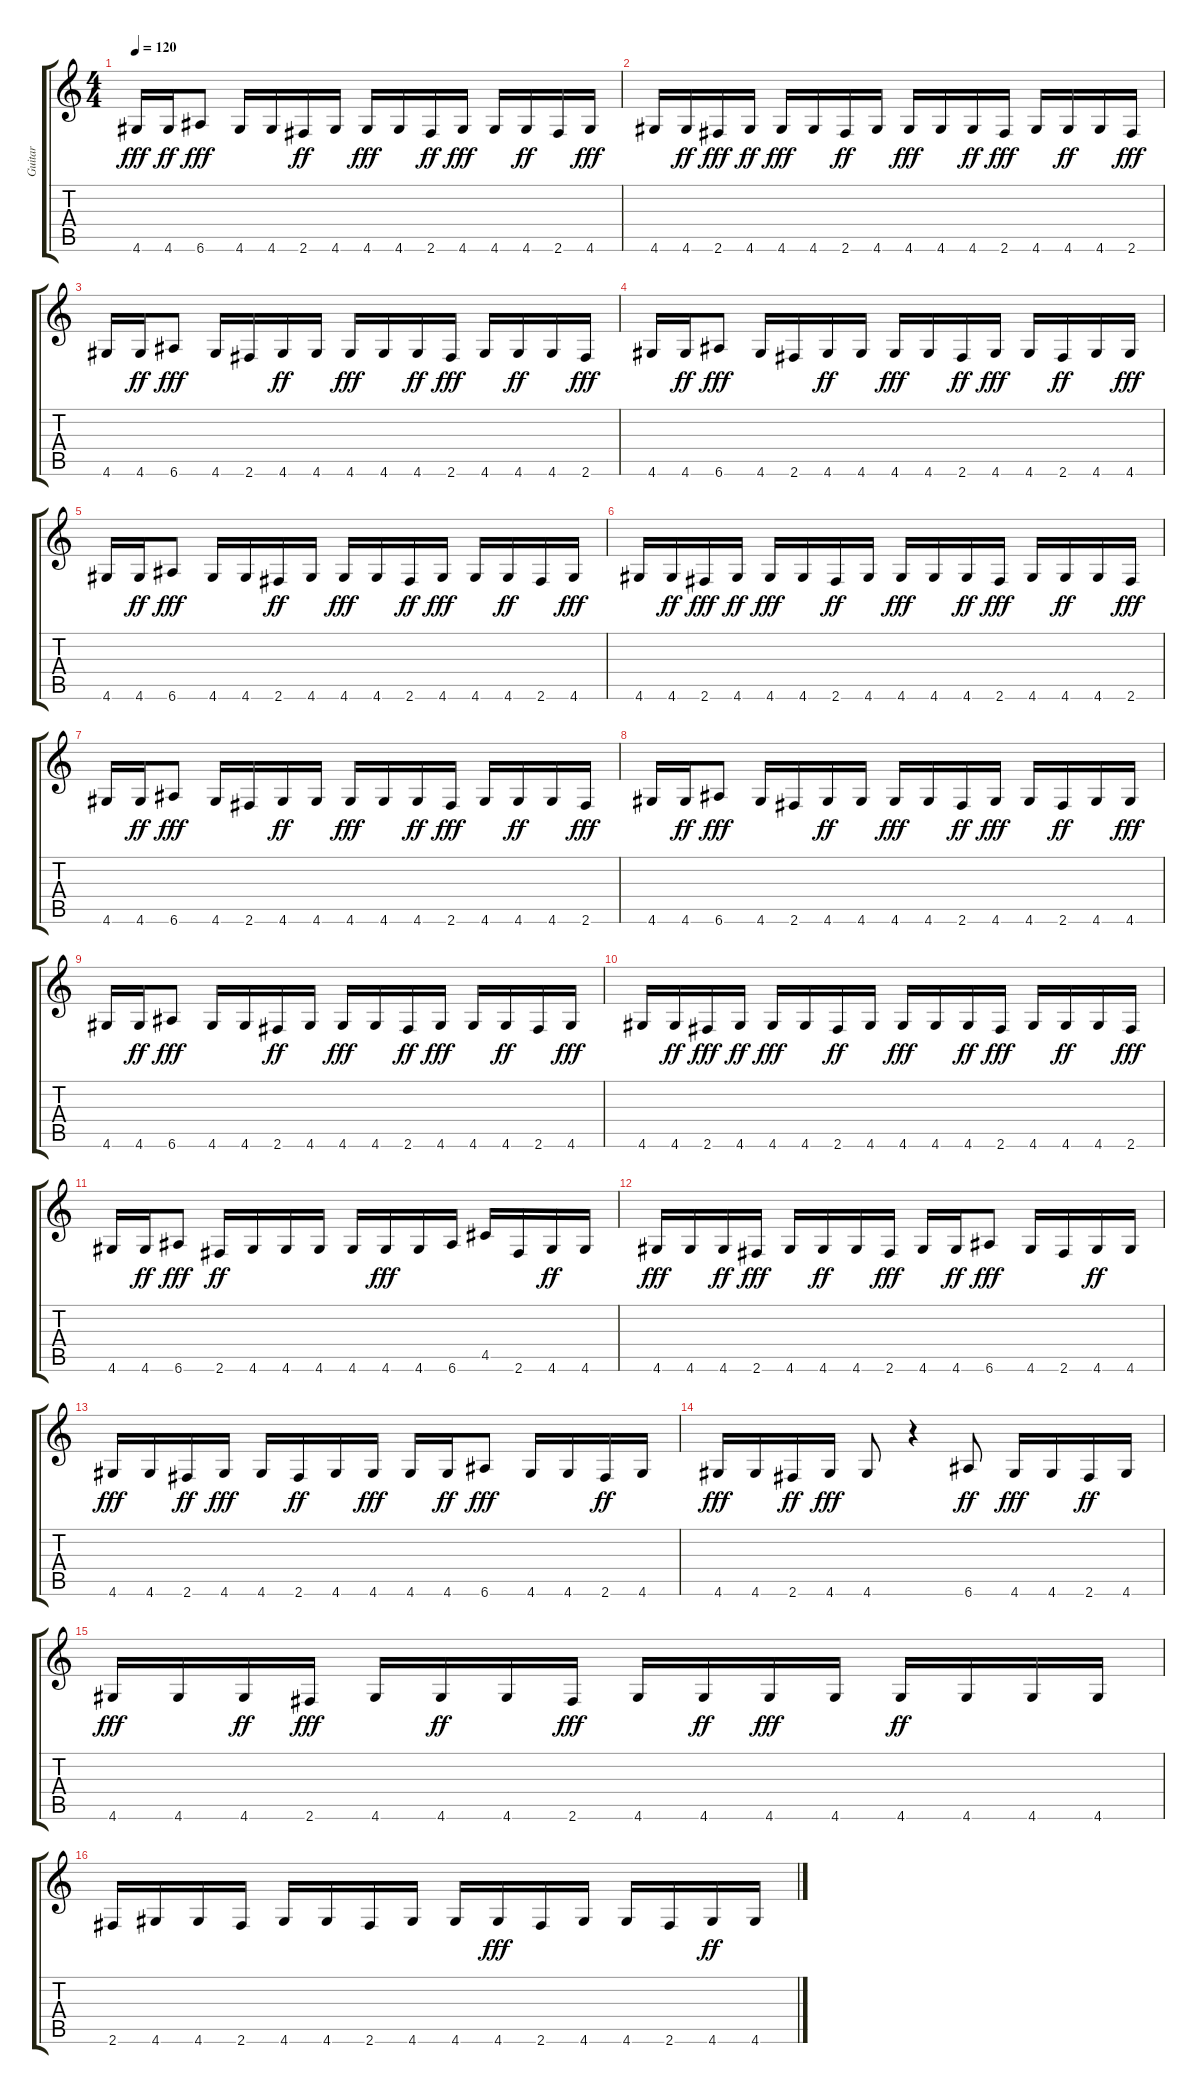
\track ("Guitar" "Guitar") {instrument acousticguitarnylon}
\staff {score tabs}
\tuning (E4 B3 G3 D3 A2 E2) {hide}
\ts (4 4)
\tempo 120
\clef g2
\ks c
4.6.16{dy fff} 4.6.16{dy ff} 6.6.8{dy fff} 4.6.16 4.6.16 2.6.16{dy ff} 4.6.16 4.6.16{dy fff} 4.6.16 2.6.16{dy ff} 4.6.16{dy fff} 4.6.16 4.6.16{dy ff} 2.6.16 4.6.16{dy fff} |
4.6.16 4.6.16{dy ff} 2.6.16{dy fff} 4.6.16{dy ff} 4.6.16{dy fff} 4.6.16 2.6.16{dy ff} 4.6.16 4.6.16{dy fff} 4.6.16 4.6.16{dy ff} 2.6.16{dy fff} 4.6.16 4.6.16{dy ff} 4.6.16 2.6.16{dy fff} |
4.6.16 4.6.16{dy ff} 6.6.8{dy fff} 4.6.16 2.6.16 4.6.16{dy ff} 4.6.16 4.6.16{dy fff} 4.6.16 4.6.16{dy ff} 2.6.16{dy fff} 4.6.16 4.6.16{dy ff} 4.6.16 2.6.16{dy fff} |
4.6.16 4.6.16{dy ff} 6.6.8{dy fff} 4.6.16 2.6.16 4.6.16{dy ff} 4.6.16 4.6.16{dy fff} 4.6.16 2.6.16{dy ff} 4.6.16{dy fff} 4.6.16 2.6.16{dy ff} 4.6.16 4.6.16{dy fff} |
4.6.16 4.6.16{dy ff} 6.6.8{dy fff} 4.6.16 4.6.16 2.6.16{dy ff} 4.6.16 4.6.16{dy fff} 4.6.16 2.6.16{dy ff} 4.6.16{dy fff} 4.6.16 4.6.16{dy ff} 2.6.16 4.6.16{dy fff} |
4.6.16 4.6.16{dy ff} 2.6.16{dy fff} 4.6.16{dy ff} 4.6.16{dy fff} 4.6.16 2.6.16{dy ff} 4.6.16 4.6.16{dy fff} 4.6.16 4.6.16{dy ff} 2.6.16{dy fff} 4.6.16 4.6.16{dy ff} 4.6.16 2.6.16{dy fff} |
4.6.16 4.6.16{dy ff} 6.6.8{dy fff} 4.6.16 2.6.16 4.6.16{dy ff} 4.6.16 4.6.16{dy fff} 4.6.16 4.6.16{dy ff} 2.6.16{dy fff} 4.6.16 4.6.16{dy ff} 4.6.16 2.6.16{dy fff} |
4.6.16 4.6.16{dy ff} 6.6.8{dy fff} 4.6.16 2.6.16 4.6.16{dy ff} 4.6.16 4.6.16{dy fff} 4.6.16 2.6.16{dy ff} 4.6.16{dy fff} 4.6.16 2.6.16{dy ff} 4.6.16 4.6.16{dy fff} |
4.6.16 4.6.16{dy ff} 6.6.8{dy fff} 4.6.16 4.6.16 2.6.16{dy ff} 4.6.16 4.6.16{dy fff} 4.6.16 2.6.16{dy ff} 4.6.16{dy fff} 4.6.16 4.6.16{dy ff} 2.6.16 4.6.16{dy fff} |
4.6.16 4.6.16{dy ff} 2.6.16{dy fff} 4.6.16{dy ff} 4.6.16{dy fff} 4.6.16 2.6.16{dy ff} 4.6.16 4.6.16{dy fff} 4.6.16 4.6.16{dy ff} 2.6.16{dy fff} 4.6.16 4.6.16{dy ff} 4.6.16 2.6.16{dy fff} |
4.6.16 4.6.16{dy ff} 6.6.8{dy fff} 2.6.16{dy ff} 4.6.16 4.6.16 4.6.16 4.6.16 4.6.16{dy fff} 4.6.16 6.6.16 4.5.16 2.6.16 4.6.16{dy ff} 4.6.16 |
4.6.16{dy fff} 4.6.16 4.6.16{dy ff} 2.6.16{dy fff} 4.6.16 4.6.16{dy ff} 4.6.16 2.6.16{dy fff} 4.6.16 4.6.16{dy ff} 6.6.8{dy fff} 4.6.16 2.6.16 4.6.16{dy ff} 4.6.16 |
4.6.16{dy fff} 4.6.16 2.6.16{dy ff} 4.6.16{dy fff} 4.6.16 2.6.16{dy ff} 4.6.16 4.6.16{dy fff} 4.6.16 4.6.16{dy ff} 6.6.8{dy fff} 4.6.16 4.6.16 2.6.16{dy ff} 4.6.16 |
4.6.16{dy fff} 4.6.16 2.6.16{dy ff} 4.6.16{dy fff} 4.6.8 r.4 6.6.8{dy ff} 4.6.16{dy fff} 4.6.16 2.6.16{dy ff} 4.6.16 |
4.6.16{dy fff} 4.6.16 4.6.16{dy ff} 2.6.16{dy fff} 4.6.16 4.6.16{dy ff} 4.6.16 2.6.16{dy fff} 4.6.16 4.6.16{dy ff} 4.6.16{dy fff} 4.6.16 4.6.16{dy ff} 4.6.16 4.6.16 4.6.16 |
2.6.16 4.6.16 4.6.16 2.6.16 4.6.16 4.6.16 2.6.16 4.6.16 4.6.16 4.6.16{dy fff} 2.6.16 4.6.16 4.6.16 2.6.16 4.6.16{dy ff} 4.6.16
